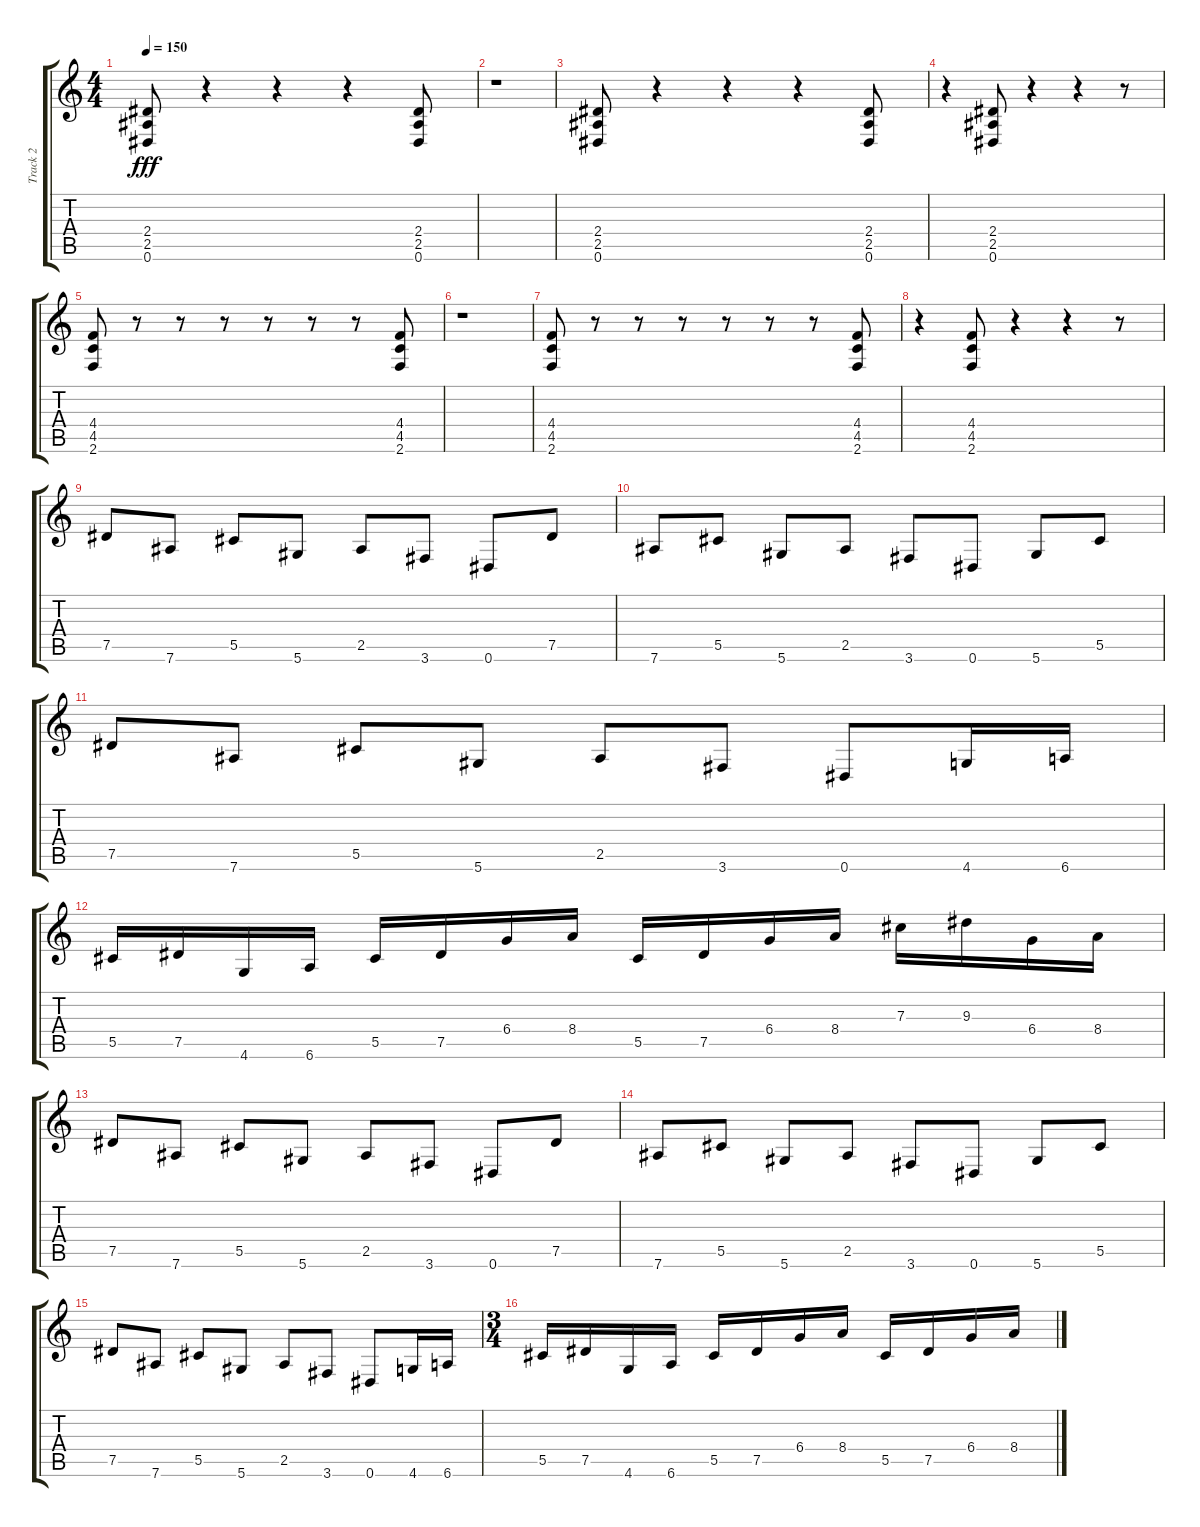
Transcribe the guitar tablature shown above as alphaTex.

\track ("Track 2" "Track 2") {instrument acousticguitarsteel}
\staff {score tabs}
\tuning (Eb4 Bb3 Gb3 Db3 Ab2 Eb2) {hide}
\ts (4 4)
\tempo 150
\clef g2
\ks c
(2.4 2.5 0.6).8{dy fff} r.4 r.4 r.4 (2.4 2.5 0.6).8 |
r.1 |
(2.4 2.5 0.6).8 r.4 r.4 r.4 (2.4 2.5 0.6).8 |
r.4 (2.4 2.5 0.6).8 r.4 r.4 r.8 |
(4.4 4.5 2.6).8 r.8 r.8 r.8 r.8 r.8 r.8 (4.4 4.5 2.6).8 |
r.1 |
(4.4 4.5 2.6).8 r.8 r.8 r.8 r.8 r.8 r.8 (4.4 4.5 2.6).8 |
r.4 (4.4 4.5 2.6).8 r.4 r.4 r.8 |
7.5.8 7.6.8 5.5.8 5.6.8 2.5.8 3.6.8 0.6.8 7.5.8 |
7.6.8 5.5.8 5.6.8 2.5.8 3.6.8 0.6.8 5.6.8 5.5.8 |
7.5.8 7.6.8 5.5.8 5.6.8 2.5.8 3.6.8 0.6.8 4.6.16 6.6.16 |
5.5.16 7.5.16 4.6.16 6.6.16 5.5.16 7.5.16 6.4.16 8.4.16 5.5.16 7.5.16 6.4.16 8.4.16 7.3.16 9.3.16 6.4.16 8.4.16 |
7.5.8 7.6.8 5.5.8 5.6.8 2.5.8 3.6.8 0.6.8 7.5.8 |
7.6.8 5.5.8 5.6.8 2.5.8 3.6.8 0.6.8 5.6.8 5.5.8 |
7.5.8 7.6.8 5.5.8 5.6.8 2.5.8 3.6.8 0.6.8 4.6.16 6.6.16 |
\ts (3 4)
5.5.16 7.5.16 4.6.16 6.6.16 5.5.16 7.5.16 6.4.16 8.4.16 5.5.16 7.5.16 6.4.16 8.4.16
